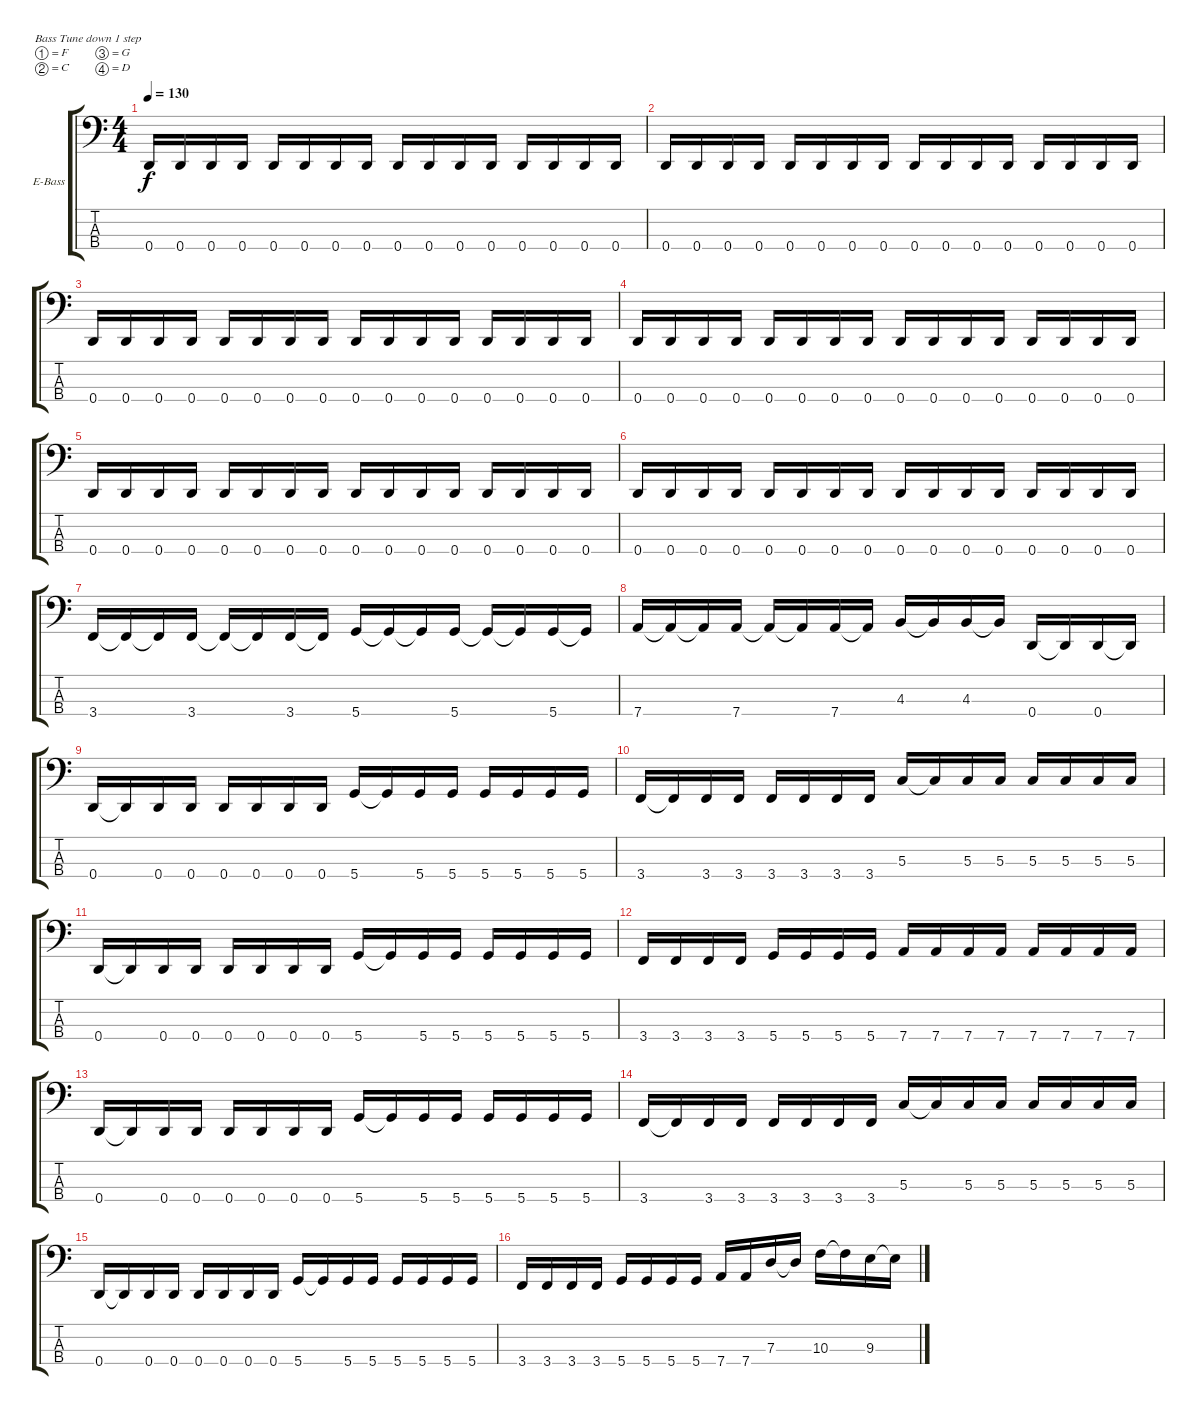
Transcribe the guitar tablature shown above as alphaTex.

\defaultSystemsLayout 4
\bracketExtendMode groupsimilarinstruments
\firstSystemTrackNameOrientation horizontal
\otherSystemsTrackNameOrientation horizontal
\track ("Electric Bass" "E-Bass") {instrument electricbassfinger}
\staff {score tabs}
\tuning (F2 C2 G1 D1)
\ts (4 4)
\tempo 130
\clef f4
\ks c
0.4.16{dy f} 0.4.16 0.4.16 0.4.16 0.4.16 0.4.16 0.4.16 0.4.16 0.4.16 0.4.16 0.4.16 0.4.16 0.4.16 0.4.16 0.4.16 0.4.16 |
0.4.16 0.4.16 0.4.16 0.4.16 0.4.16 0.4.16 0.4.16 0.4.16 0.4.16 0.4.16 0.4.16 0.4.16 0.4.16 0.4.16 0.4.16 0.4.16 |
0.4.16 0.4.16 0.4.16 0.4.16 0.4.16 0.4.16 0.4.16 0.4.16 0.4.16 0.4.16 0.4.16 0.4.16 0.4.16 0.4.16 0.4.16 0.4.16 |
0.4.16 0.4.16 0.4.16 0.4.16 0.4.16 0.4.16 0.4.16 0.4.16 0.4.16 0.4.16 0.4.16 0.4.16 0.4.16 0.4.16 0.4.16 0.4.16 |
0.4.16 0.4.16 0.4.16 0.4.16 0.4.16 0.4.16 0.4.16 0.4.16 0.4.16 0.4.16 0.4.16 0.4.16 0.4.16 0.4.16 0.4.16 0.4.16 |
0.4.16 0.4.16 0.4.16 0.4.16 0.4.16 0.4.16 0.4.16 0.4.16 0.4.16 0.4.16 0.4.16 0.4.16 0.4.16 0.4.16 0.4.16 0.4.16 |
3.4.16 3.4{t}.16 3.4{t}.16 3.4.16 3.4{t}.16 3.4{t}.16 3.4.16 3.4{t}.16 5.4.16 5.4{t}.16 5.4{t}.16 5.4.16 5.4{t}.16 5.4{t}.16 5.4.16 5.4{t}.16 |
7.4.16 7.4{t}.16 7.4{t}.16 7.4.16 7.4{t}.16 7.4{t}.16 7.4.16 7.4{t}.16 4.3.16 4.3{t}.16 4.3.16 4.3{t}.16 0.4.16 0.4{t}.16 0.4.16 0.4{t}.16 |
0.4.16 0.4{t}.16 0.4.16 0.4.16 0.4.16 0.4.16 0.4.16 0.4.16 5.4.16 5.4{t}.16 5.4.16 5.4.16 5.4.16 5.4.16 5.4.16 5.4.16 |
3.4.16 3.4{t}.16 3.4.16 3.4.16 3.4.16 3.4.16 3.4.16 3.4.16 5.3.16 5.3{t}.16 5.3.16 5.3.16 5.3.16 5.3.16 5.3.16 5.3.16 |
0.4.16 0.4{t}.16 0.4.16 0.4.16 0.4.16 0.4.16 0.4.16 0.4.16 5.4.16 5.4{t}.16 5.4.16 5.4.16 5.4.16 5.4.16 5.4.16 5.4.16 |
3.4.16 3.4.16 3.4.16 3.4.16 5.4.16 5.4.16 5.4.16 5.4.16 7.4.16 7.4.16 7.4.16 7.4.16 7.4.16 7.4.16 7.4.16 7.4.16 |
0.4.16 0.4{t}.16 0.4.16 0.4.16 0.4.16 0.4.16 0.4.16 0.4.16 5.4.16 5.4{t}.16 5.4.16 5.4.16 5.4.16 5.4.16 5.4.16 5.4.16 |
3.4.16 3.4{t}.16 3.4.16 3.4.16 3.4.16 3.4.16 3.4.16 3.4.16 5.3.16 5.3{t}.16 5.3.16 5.3.16 5.3.16 5.3.16 5.3.16 5.3.16 |
0.4.16 0.4{t}.16 0.4.16 0.4.16 0.4.16 0.4.16 0.4.16 0.4.16 5.4.16 5.4{t}.16 5.4.16 5.4.16 5.4.16 5.4.16 5.4.16 5.4.16 |
3.4.16 3.4.16 3.4.16 3.4.16 5.4.16 5.4.16 5.4.16 5.4.16 7.4.16 7.4.16 7.3.16 7.3{t}.16 10.3.16 10.3{t}.16 9.3.16 9.3{t}.16
